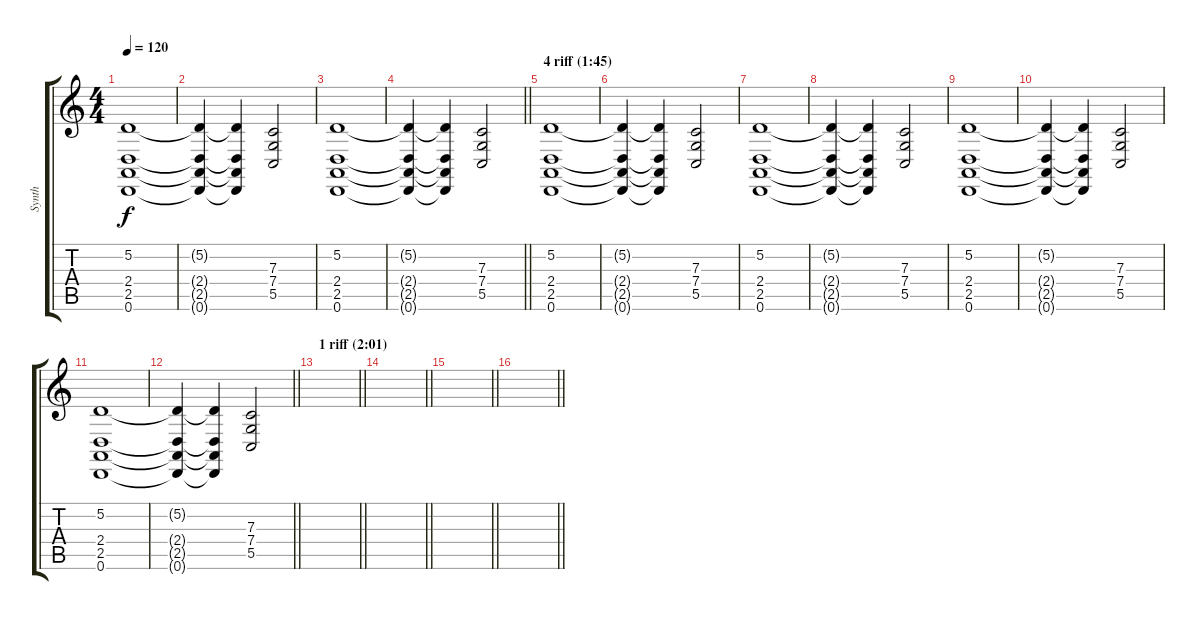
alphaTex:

\track ("Synth" "Synth") {instrument stringensemble1}
\staff {score tabs}
\tuning (D4 A3 F3 C3 G2 D2) {hide}
\ts (4 4)
\tempo 120
\clef g2
\ks c
(5.2 2.4 2.5 0.6).1{dy f} |
(5.2{t} 2.4{t} 2.5{t} 0.6{t}).4 (5.2{t} 2.4{t} 2.5{t} 0.6{t}).4 (7.3 7.4 5.5).2 |
(5.2 2.4 2.5 0.6).1 |
\barLineRight lightlight
(5.2{t} 2.4{t} 2.5{t} 0.6{t}).4 (5.2{t} 2.4{t} 2.5{t} 0.6{t}).4 (7.3 7.4 5.5).2 |
\section ("" "4 riff (1:45)")
(5.2 2.4 2.5 0.6).1 |
(5.2{t} 2.4{t} 2.5{t} 0.6{t}).4 (5.2{t} 2.4{t} 2.5{t} 0.6{t}).4 (7.3 7.4 5.5).2 |
(5.2 2.4 2.5 0.6).1 |
(5.2{t} 2.4{t} 2.5{t} 0.6{t}).4 (5.2{t} 2.4{t} 2.5{t} 0.6{t}).4 (7.3 7.4 5.5).2 |
(5.2 2.4 2.5 0.6).1 |
(5.2{t} 2.4{t} 2.5{t} 0.6{t}).4 (5.2{t} 2.4{t} 2.5{t} 0.6{t}).4 (7.3 7.4 5.5).2 |
(5.2 2.4 2.5 0.6).1 |
\barLineRight lightlight
(5.2{t} 2.4{t} 2.5{t} 0.6{t}).4 (5.2{t} 2.4{t} 2.5{t} 0.6{t}).4 (7.3 7.4 5.5).2 |
\section ("" "1 riff (2:01)")
\barLineRight lightlight
|
\barLineRight lightlight
|
\barLineRight lightlight
|
\barLineRight lightlight
